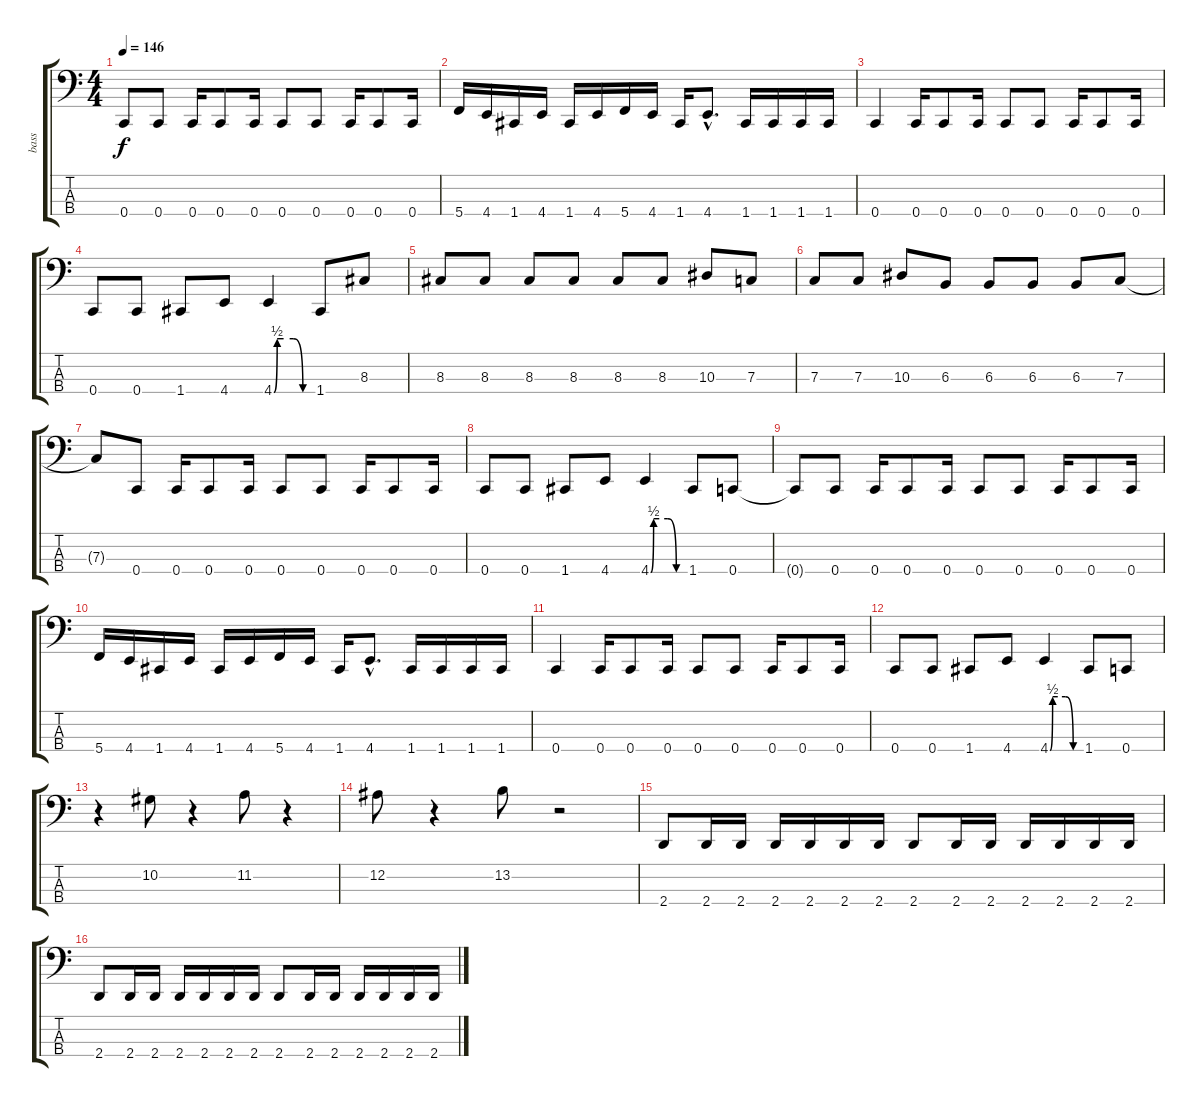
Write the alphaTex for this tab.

\track ("bass" "bass") {instrument electricbasspick}
\staff {score tabs}
\tuning (Eb2 Bb1 F1 C1) {hide}
\ts (4 4)
\tempo 146
\clef f4
\ks c
0.4{t}.8{dy f} 0.4.8 0.4.16 0.4.8 0.4.16 0.4.8 0.4.8 0.4.16 0.4.8 0.4.16 |
5.4.16 4.4.16 1.4.16 4.4.16 1.4.16 4.4.16 5.4.16 4.4.16 1.4.16 4.4{hac}.8{d} 1.4.16 1.4.16 1.4.16 1.4.16 |
0.4.4 0.4.16 0.4.8 0.4.16 0.4.8 0.4.8 0.4.16 0.4.8 0.4.16 |
0.4.8 0.4.8 1.4.8 4.4.8 4.4{be (custom 0 0 5 2 15 2 30 2 45 0 60 0)}.4 1.4.8 8.3.8 |
8.3.8 8.3.8 8.3.8 8.3.8 8.3.8 8.3.8 10.3.8 7.3.8 |
7.3.8 7.3.8 10.3.8 6.3.8 6.3.8 6.3.8 6.3.8 7.3.8 |
7.3{t}.8 0.4.8 0.4.16 0.4.8 0.4.16 0.4.8 0.4.8 0.4.16 0.4.8 0.4.16 |
0.4.8 0.4.8 1.4.8 4.4.8 4.4{be (custom 0 0 5 2 15 2 30 2 45 0 60 0)}.4 1.4.8 0.4.8 |
0.4{t}.8 0.4.8 0.4.16 0.4.8 0.4.16 0.4.8 0.4.8 0.4.16 0.4.8 0.4.16 |
5.4.16 4.4.16 1.4.16 4.4.16 1.4.16 4.4.16 5.4.16 4.4.16 1.4.16 4.4{hac}.8{d} 1.4.16 1.4.16 1.4.16 1.4.16 |
0.4.4 0.4.16 0.4.8 0.4.16 0.4.8 0.4.8 0.4.16 0.4.8 0.4.16 |
0.4.8 0.4.8 1.4.8 4.4.8 4.4{be (custom 0 0 5 2 15 2 30 2 45 0 60 0)}.4 1.4.8 0.4.8 |
r.4 10.2.8 r.4 11.2.8 r.4 |
12.2.8 r.4 13.2.8 r.2 |
2.4.8 2.4.16 2.4.16 2.4.16 2.4.16 2.4.16 2.4.16 2.4.8 2.4.16 2.4.16 2.4.16 2.4.16 2.4.16 2.4.16 |
2.4.8 2.4.16 2.4.16 2.4.16 2.4.16 2.4.16 2.4.16 2.4.8 2.4.16 2.4.16 2.4.16 2.4.16 2.4.16 2.4.16
